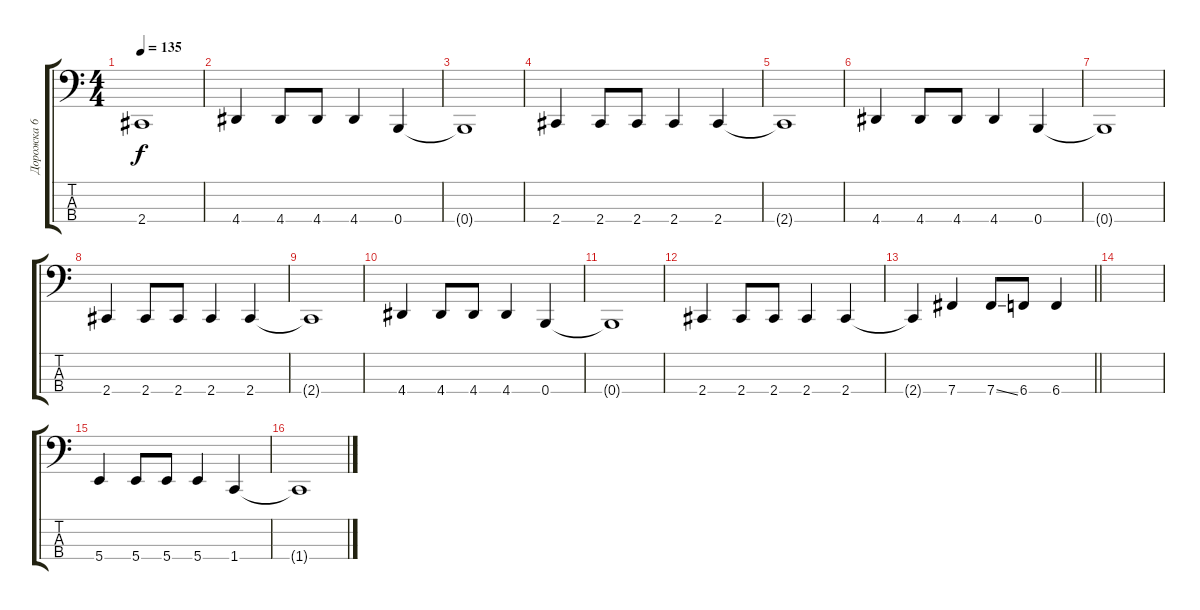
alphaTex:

\track ("Дорожка 6" "Дорожка 6") {instrument electricbassfinger}
\staff {score tabs}
\tuning (E2 B1 Gb1 B0) {hide}
\ts (4 4)
\tempo 135
\clef f4
\ks c
2.4{t}.1{dy f} |
4.4.4 4.4.8 4.4.8 4.4.4 0.4.4 |
0.4{t}.1 |
2.4.4 2.4.8 2.4.8 2.4.4 2.4.4 |
2.4{t}.1 |
4.4.4 4.4.8 4.4.8 4.4.4 0.4.4 |
0.4{t}.1 |
2.4.4 2.4.8 2.4.8 2.4.4 2.4.4 |
2.4{t}.1 |
4.4.4 4.4.8 4.4.8 4.4.4 0.4.4 |
0.4{t}.1 |
2.4.4 2.4.8 2.4.8 2.4.4 2.4.4 |
\barLineRight lightlight
2.4{t}.4 7.4.4 7.4{ss}.8 6.4.8 6.4.4 |
|
5.4.4 5.4.8 5.4.8 5.4.4 1.4.4 |
1.4{t}.1
